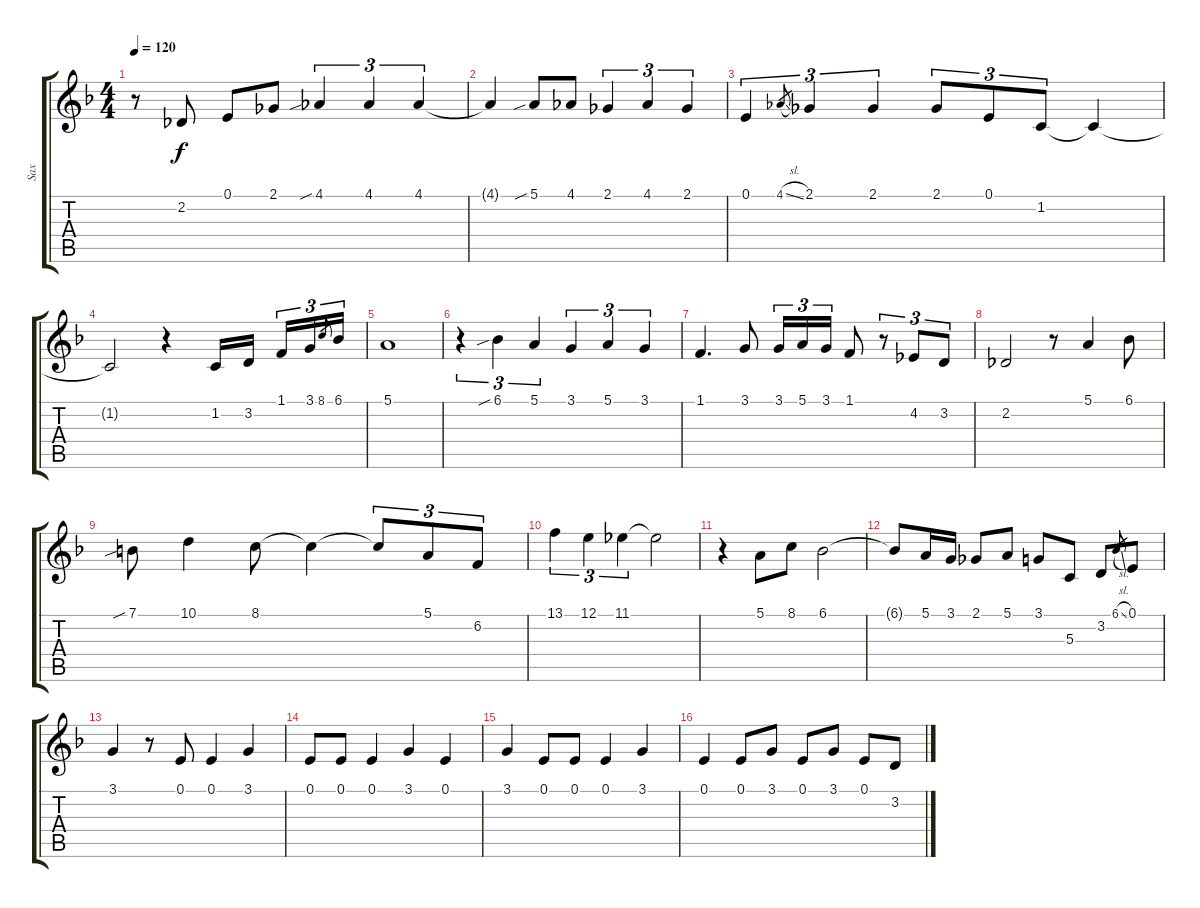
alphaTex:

\track ("Sax" "Sax") {instrument tenorsax}
\staff {score tabs}
\tuning (E4 B3 G3 D3 A2 E2) {hide}
\ts (4 4)
\tempo 120
\clef g2
\ks f
r.8{dy f} 2.2.8 0.1.8 2.1.8 4.1{sib}.4{tu (3 2)} 4.1.4{tu (3 2)} 4.1.4{tu (3 2)} |
4.1{t}.4 5.1{sib}.8 4.1.8 2.1.4{tu (3 2)} 4.1.4{tu (3 2)} 2.1.4{tu (3 2)} |
0.1.4{tu (3 2)} 4.1{sl}.8{gr} 2.1.4{tu (3 2)} 2.1.4{tu (3 2)} 2.1.8{tu (3 2)} 0.1.8{tu (3 2)} 1.2.8{tu (3 2)} 1.2{t}.4 |
1.2{t}.2 r.4 1.2.16 3.2.16 1.1.16{tu (3 2)} 3.1.16{tu (3 2)} 8.1.8{gr} 6.1.16{tu (3 2)} |
5.1.1 |
r.4{tu (3 2)} 6.1{sib}.4{tu (3 2)} 5.1.4{tu (3 2)} 3.1.4{tu (3 2)} 5.1.4{tu (3 2)} 3.1.4{tu (3 2)} |
1.1.4{d} 3.1.8 3.1.16{tu (3 2)} 5.1.16{tu (3 2)} 3.1.16{tu (3 2)} 1.1.8 r.8{tu (3 2)} 4.2.8{tu (3 2)} 3.2.8{tu (3 2)} |
2.2.2 r.8 5.1.4 6.1.8 |
7.1{sib}.8 10.1.4 8.1.8 8.1{t}.4 8.1{t}.8{tu (3 2)} 5.1.8{tu (3 2)} 6.2.8{tu (3 2)} |
13.1.4{tu (3 2)} 12.1.4{tu (3 2)} 11.1.4{tu (3 2)} 11.1{t}.2 |
r.4 5.1.8 8.1.8 6.1.2 |
6.1{t}.8 5.1.16 3.1.16 2.1.8 5.1.8 3.1.8 5.3.8 3.2.8 6.1{sl}.8{gr} 0.1.8 |
3.1.4 r.8 0.1.8 0.1.4 3.1.4 |
0.1.8 0.1.8 0.1.4 3.1.4 0.1.4 |
3.1.4 0.1.8 0.1.8 0.1.4 3.1.4 |
0.1.4 0.1.8 3.1.8 0.1.8 3.1.8 0.1.8 3.2.8
